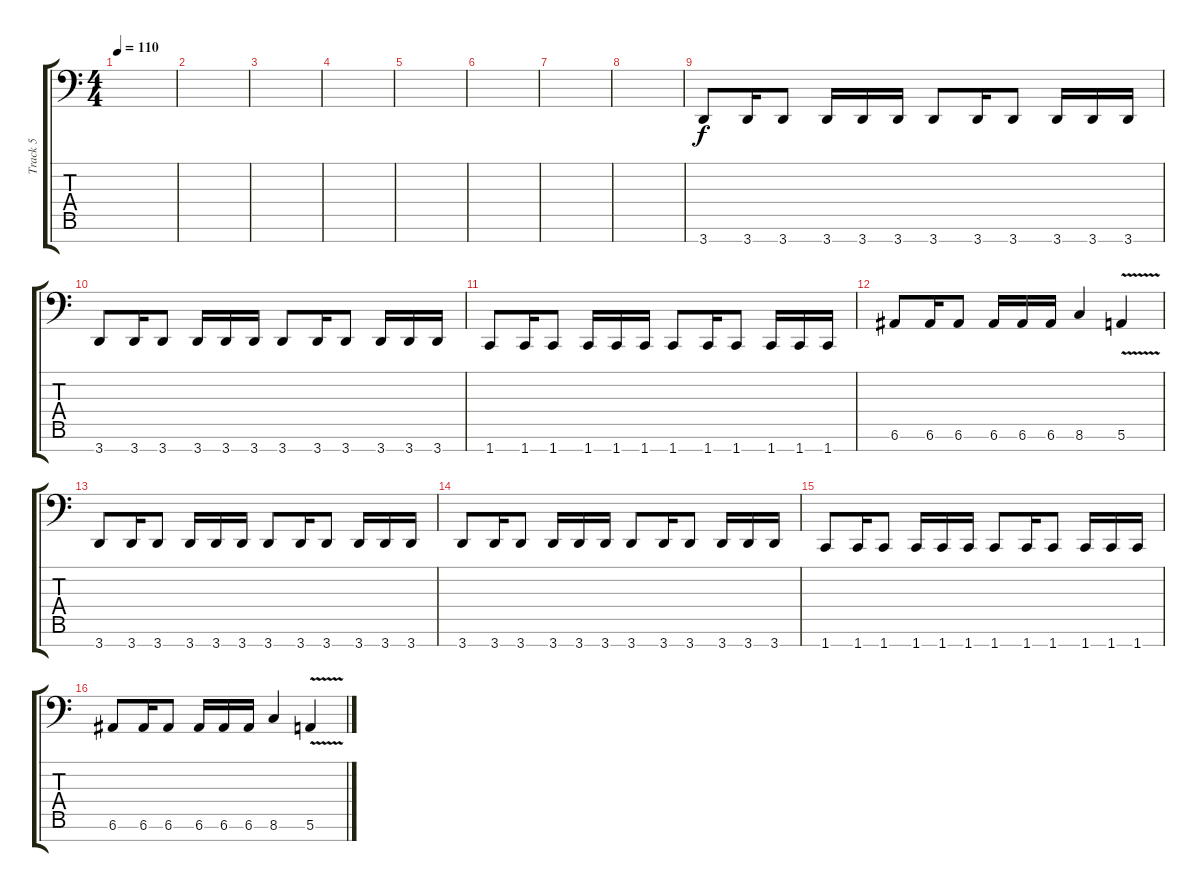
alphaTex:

\track ("Track 5" "Track 5") {instrument electricbasspick}
\staff {score tabs}
\tuning (E3 B2 G2 D2 A1 E1 B0) {hide}
\ts (4 4)
\tempo 110
\clef f4
\ks c
|
|
|
|
|
|
|
|
3.7.8 3.7.16 3.7.8 3.7.16 3.7.16 3.7.16 3.7.8 3.7.16 3.7.8 3.7.16 3.7.16 3.7.16 |
3.7.8 3.7.16 3.7.8 3.7.16 3.7.16 3.7.16 3.7.8 3.7.16 3.7.8 3.7.16 3.7.16 3.7.16 |
1.7.8 1.7.16 1.7.8 1.7.16 1.7.16 1.7.16 1.7.8 1.7.16 1.7.8 1.7.16 1.7.16 1.7.16 |
6.6.8 6.6.16 6.6.8 6.6.16 6.6.16 6.6.16 8.6.4 5.6{v}.4 |
3.7.8 3.7.16 3.7.8 3.7.16 3.7.16 3.7.16 3.7.8 3.7.16 3.7.8 3.7.16 3.7.16 3.7.16 |
3.7.8 3.7.16 3.7.8 3.7.16 3.7.16 3.7.16 3.7.8 3.7.16 3.7.8 3.7.16 3.7.16 3.7.16 |
1.7.8 1.7.16 1.7.8 1.7.16 1.7.16 1.7.16 1.7.8 1.7.16 1.7.8 1.7.16 1.7.16 1.7.16 |
6.6.8 6.6.16 6.6.8 6.6.16 6.6.16 6.6.16 8.6.4 5.6{v}.4
